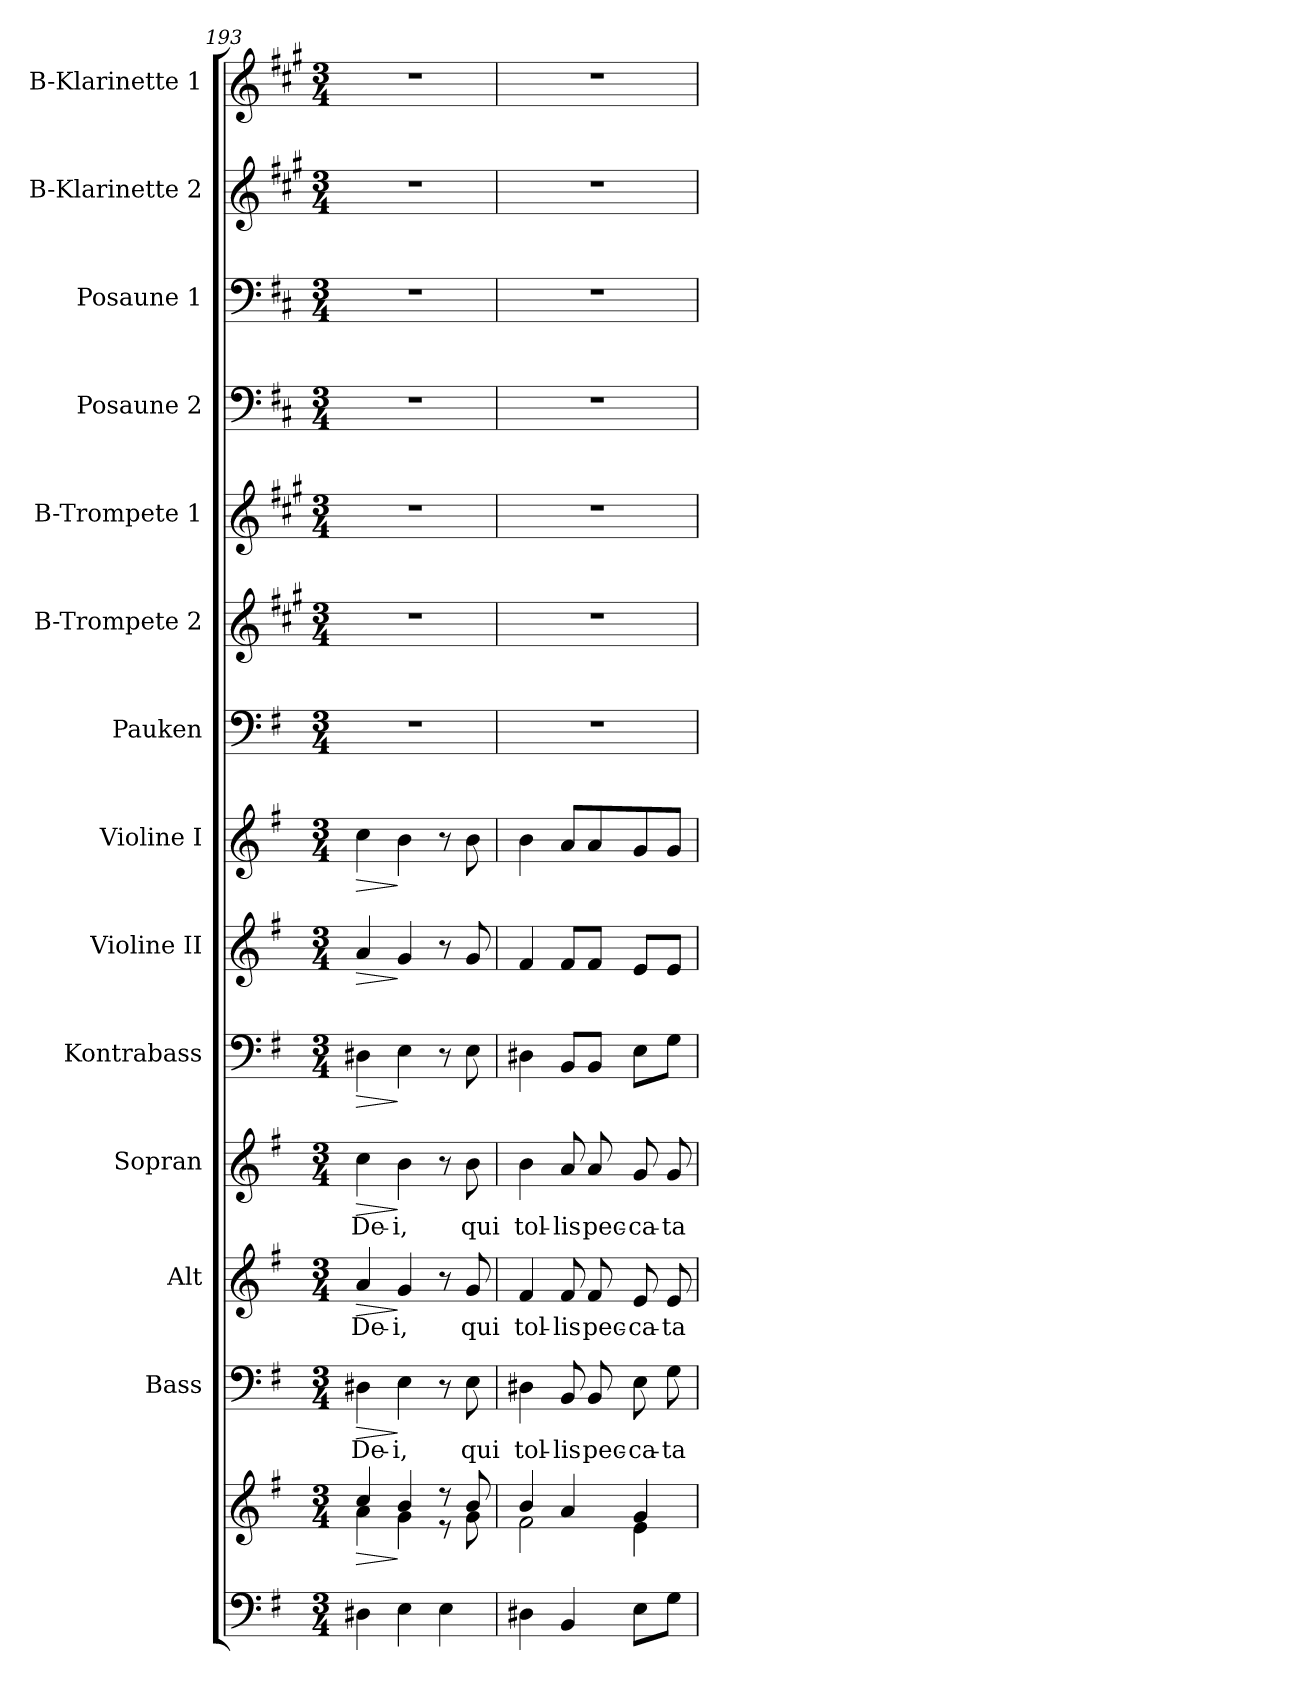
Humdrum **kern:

**kern	**kern	**dynam	**kern	**text	**dynam	**kern	**text	**dynam	**kern	**text	**dynam	**kern	**dynam	**kern	**dynam	**kern	**dynam	**kern	**kern	**kern	**kern	**kern	**kern	**kern
*part14	*part14	*part14	*part13	*part13	*part13	*part12	*part12	*part12	*part11	*part11	*part11	*part10	*part10	*part9	*part9	*part8	*part8	*part7	*part6	*part5	*part4	*part3	*part2	*part1
*staff15	*staff14	*staff14/15	*staff13	*staff13	*staff13	*staff12	*staff12	*staff12	*staff11	*staff11	*staff11	*staff10	*staff10	*staff9	*staff9	*staff8	*staff8	*staff7	*staff6	*staff5	*staff4	*staff3	*staff2	*staff1
*	*	*	*I"Bass	*	*	*I"Alt	*	*	*I"Sopran	*	*	*I"Kontrabass	*	*I"Violine II	*	*I"Violine I	*	*I"Pauken	*I"B-Trompete 2	*I"B-Trompete 1	*I"Posaune 2	*I"Posaune 1	*I"B-Klarinette 2	*I"B-Klarinette 1
*	*	*	*I'B.	*	*	*I'A.	*	*	*I'S.	*	*	*I'Kb.	*	*I'Vl. II	*	*I'Vl. I	*	*I'Pk.	*I'B Trp. 2	*I'B Trp. 1	*I'Pos. 2	*I'Pos. 1	*I'B Kl. 2	*I'B Kl. 1
*clefF4	*clefG2	*	*clefF4	*	*	*clefG2	*	*	*clefG2	*	*	*clefF4	*	*clefG2	*	*clefG2	*	*clefF4	*clefG2	*clefG2	*clefF4	*clefF4	*clefG2	*clefG2
*	*	*	*	*	*	*	*	*	*	*	*	*ITrd7c12	*	*	*	*	*	*	*ITrd1c2	*ITrd1c2	*ITrd4c7	*ITrd4c7	*ITrd1c2	*ITrd1c2
*k[f#]	*k[f#]	*	*k[f#]	*	*	*k[f#]	*	*	*k[f#]	*	*	*k[f#]	*	*k[f#]	*	*k[f#]	*	*k[f#]	*k[f#]	*k[f#]	*k[f#]	*k[f#]	*k[f#]	*k[f#]
*G:	*G:	*	*G:	*	*	*G:	*	*	*G:	*	*	*G:	*	*G:	*	*G:	*	*G:	*G:	*G:	*G:	*G:	*G:	*G:
*M3/4	*M3/4	*	*M3/4	*	*	*M3/4	*	*	*M3/4	*	*	*M3/4	*	*M3/4	*	*M3/4	*	*M3/4	*M3/4	*M3/4	*M3/4	*M3/4	*M3/4	*M3/4
=193	=193	=193	=193	=193	=193	=193	=193	=193	=193	=193	=193	=193	=193	=193	=193	=193	=193	=193	=193	=193	=193	=193	=193	=193
!	!	!LO:HP:b	!	!LO:LY:b	!LO:HP:b	!	!LO:LY:b	!LO:HP:b	!	!LO:LY:b	!LO:HP:b	!	!LO:HP:b	!	!LO:HP:b	!	!LO:HP:b	!	!	!	!	!	!	!
*	*^	*	*	*	*	*	*	*	*	*	*	*	*	*	*	*	*	*	*	*	*	*	*	*
4D#X\	4cc/	4a\	>	4D#X\	De-	>	4a/	De-	>	4cc\	De-	>	4DD#X\	>	4a/	>	4cc\	>	2.r	2.r	2.r	2.r	2.r	2.r	2.r
!	!	!	!	!	!LO:LY:b	!	!	!LO:LY:b	!	!	!LO:LY:b	!	!	!	!	!	!	!	!	!	!	!	!	!	!
4E\	4b/	4g\	]	4E\	-i,	]	4g/	-i,	]	4b\	-i,	]	4EE\	]	4g/	]	4b\	]	.	.	.	.	.	.	.
4E\	8r	8r	.	8r	.	.	8r	.	.	8r	.	.	8r	.	8r	.	8r	.	.	.	.	.	.	.	.
!	!	!	!	!	!LO:LY:b	!	!	!LO:LY:b	!	!	!LO:LY:b	!	!	!	!	!	!	!	!	!	!	!	!	!	!
.	8b/	8g\	.	8E\	qui	.	8g/	qui	.	8b\	qui	.	8EE\	.	8g/	.	8b\	.	.	.	.	.	.	.	.
=194	=194	=194	=194	=194	=194	=194	=194	=194	=194	=194	=194	=194	=194	=194	=194	=194	=194	=194	=194	=194	=194	=194	=194	=194	=194
!	!	!	!	!	!LO:LY:b	!	!	!LO:LY:b	!	!	!LO:LY:b	!	!	!	!	!	!	!	!	!	!	!	!	!	!
4D#X\	4b/	2f#\	.	4D#X\	tol-	.	4f#/	tol-	.	4b\	tol-	.	4DD#X\	.	4f#/	.	4b\	.	2.r	2.r	2.r	2.r	2.r	2.r	2.r
!	!	!	!	!	!LO:LY:b	!	!	!LO:LY:b	!	!	!LO:LY:b	!	!	!	!	!	!	!	!	!	!	!	!	!	!
4BB/	4a/	.	.	8BB/	-lis	.	8f#/	-lis	.	8a/	-lis	.	8BBB/L	.	8f#/L	.	8a/L	.	.	.	.	.	.	.	.
!	!	!	!	!	!LO:LY:b	!	!	!LO:LY:b	!	!	!LO:LY:b	!	!	!	!	!	!	!	!	!	!	!	!	!	!
.	.	.	.	8BB/	pec-	.	8f#/	pec-	.	8a/	pec-	.	8BBB/J	.	8f#/J	.	8a/	.	.	.	.	.	.	.	.
!	!	!	!	!	!LO:LY:b	!	!	!LO:LY:b	!	!	!LO:LY:b	!	!	!	!	!	!	!	!	!	!	!	!	!	!
8E\L	4g/	4e\	.	8E\	-ca-	.	8e/	-ca-	.	8g/	-ca-	.	8EE\L	.	8e/L	.	8g/	.	.	.	.	.	.	.	.
!	!	!	!	!	!LO:LY:b	!	!	!LO:LY:b	!	!	!LO:LY:b	!	!	!	!	!	!	!	!	!	!	!	!	!	!
8G\J	.	.	.	8G\	-ta	.	8e/	-ta	.	8g/	-ta	.	8GG\J	.	8e/J	.	8g/J	.	.	.	.	.	.	.	.
*	*v	*v	*	*	*	*	*	*	*	*	*	*	*	*	*	*	*	*	*	*	*	*	*	*	*
=	=	=	=	=	=	=	=	=	=	=	=	=	=	=	=	=	=	=	=	=	=	=	=	=
*-	*-	*-	*-	*-	*-	*-	*-	*-	*-	*-	*-	*-	*-	*-	*-	*-	*-	*-	*-	*-	*-	*-	*-	*-
